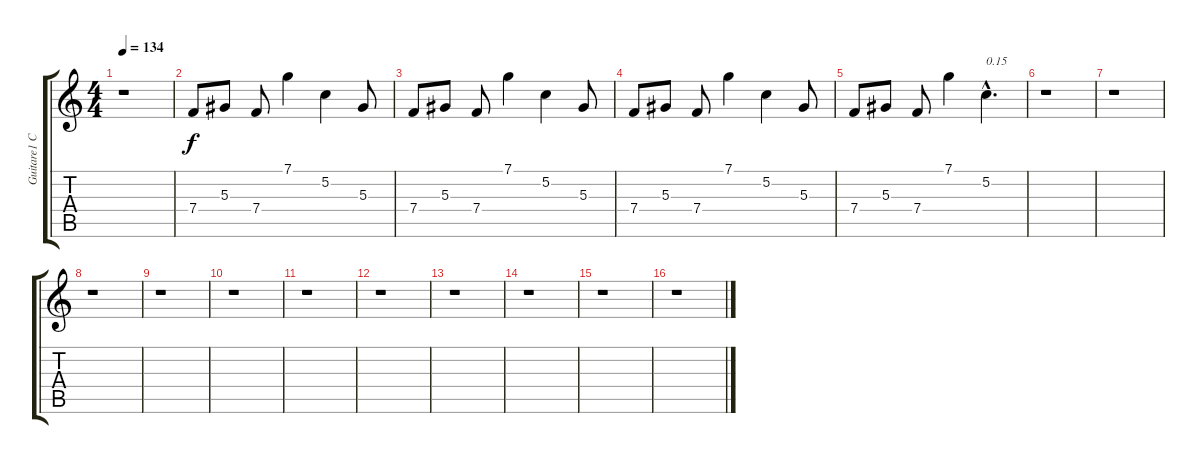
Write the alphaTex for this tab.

\track ("Guitare1 C" "Guitare1 C") {instrument distortionguitar}
\staff {score tabs}
\tuning (C4 G3 Eb3 Bb2 F2 C2) {hide}
\ts (4 4)
\tempo 134
\clef g2
\ks c
r.1{dy f instrument distortionguitar} |
7.4.8 5.3.8 7.4.8 7.1.4 5.2.4 5.3.8 |
7.4.8 5.3.8 7.4.8 7.1.4 5.2.4 5.3.8 |
7.4.8 5.3.8 7.4.8 7.1.4 5.2.4 5.3.8 |
7.4.8 5.3.8 7.4.8 7.1.4 5.2{hac}.4{d txt "0.15"} |
r.1 |
r.1 |
r.1 |
r.1 |
r.1 |
r.1 |
r.1 |
r.1 |
r.1 |
r.1 |
r.1
